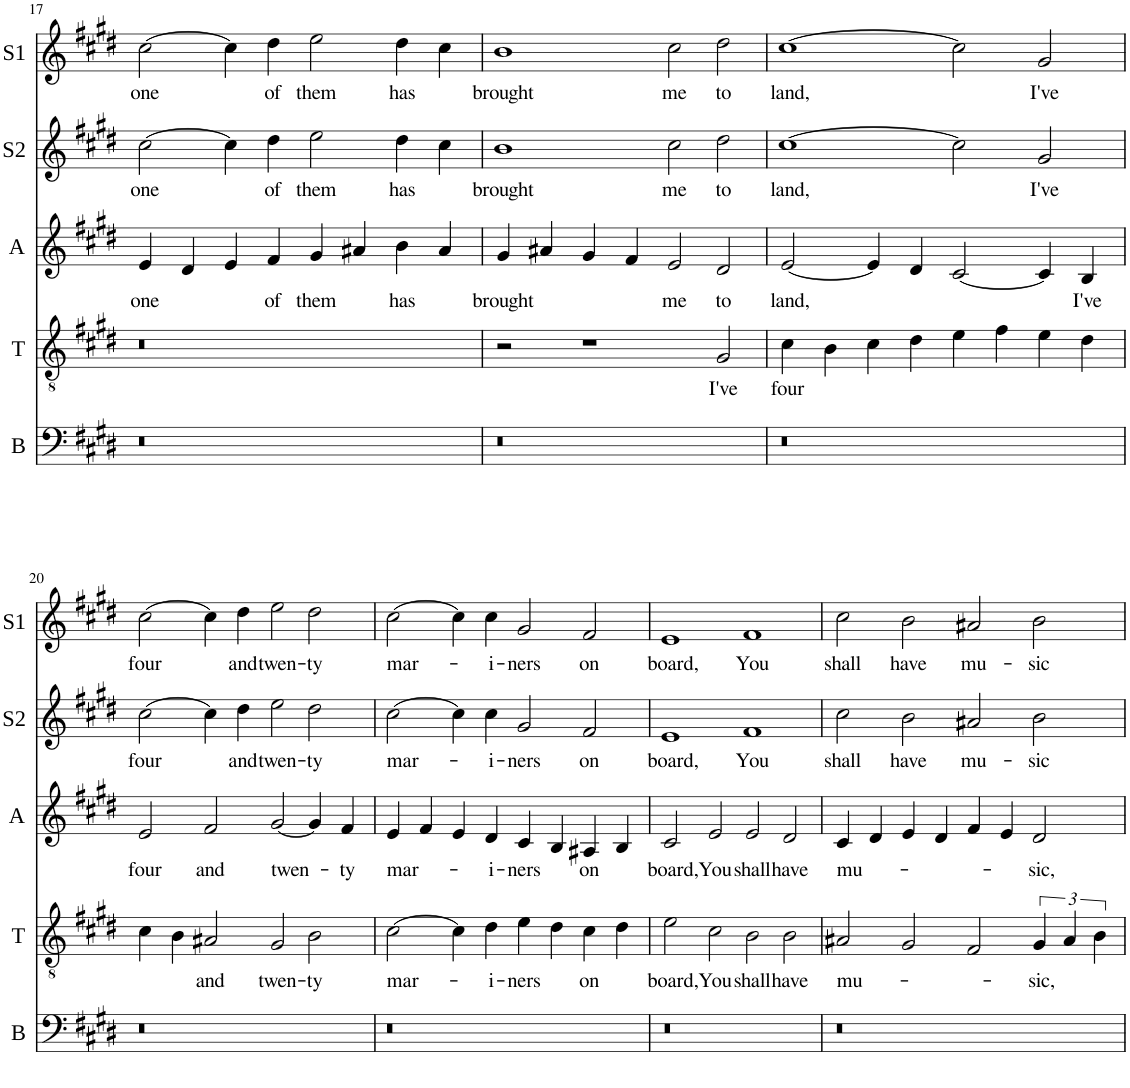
**kern	**kern	**text	**kern	**text	**kern	**text	**kern	**text
*part5	*part4	*part4	*part3	*part3	*part2	*part2	*part1	*part1
*staff5	*staff4	*staff4	*staff3	*staff3	*staff2	*staff2	*staff1	*staff1
*I"Bass	*I"Tenor	*	*I"Alto	*	*I"Soprano 2	*	*I"Soprano 1	*
*I'B	*I'T	*	*I'A	*	*I'S2	*	*I'S1	*
!!LO:PB:g=z
*clefF4	*clefGv2	*	*clefG2	*	*clefG2	*	*clefG2	*
*k[f#c#g#d#]	*k[f#c#g#d#]	*	*k[f#c#g#d#]	*	*k[f#c#g#d#]	*	*k[f#c#g#d#]	*
*M4/2	*M4/2	*	*M4/2	*	*M4/2	*	*M4/2	*
=17	=17	=17	=17	=17	=17	=17	=17	=17
!	!	!	!	!LO:LY:b	!	!LO:LY:b	!	!LO:LY:b
0r	0r	.	4e/	one	[2cc#\	one	[2cc#\	one
.	.	.	4d#/	.	.	.	.	.
.	.	.	4e/	.	4cc#\]	.	4cc#\]	.
!	!	!	!	!LO:LY:b	!	!LO:LY:b	!	!LO:LY:b
.	.	.	4f#/	of	4dd#\	of	4dd#\	of
!	!	!	!	!LO:LY:b	!	!LO:LY:b	!	!LO:LY:b
.	.	.	4g#/	them	2ee\	them	2ee\	them
.	.	.	4a#X/	.	.	.	.	.
!	!	!	!	!LO:LY:b	!	!LO:LY:b	!	!LO:LY:b
.	.	.	4b\	has	4dd#\	has	4dd#\	has
.	.	.	4a#/	.	4cc#\	.	4cc#\	.
=18	=18	=18	=18	=18	=18	=18	=18	=18
!	!	!	!	!LO:LY:b	!	!LO:LY:b	!	!LO:LY:b
0r	2r	.	4g#/	brought	1b	brought	1b	brought
.	.	.	4a#X/	.	.	.	.	.
.	1r	.	4g#/	.	.	.	.	.
.	.	.	4f#/	.	.	.	.	.
!	!	!	!	!LO:LY:b	!	!LO:LY:b	!	!LO:LY:b
.	.	.	2e/	me	2cc#\	me	2cc#\	me
!	!	!LO:LY:b	!	!LO:LY:b	!	!LO:LY:b	!	!LO:LY:b
.	2G#/	I've	2d#/	to	2dd#\	to	2dd#\	to
=19	=19	=19	=19	=19	=19	=19	=19	=19
!	!	!LO:LY:b	!	!LO:LY:b	!	!LO:LY:b	!	!LO:LY:b
0r	4c#\	four	[2e/	land,	[1cc#	land,	[1cc#	land,
.	4B\	.	.	.	.	.	.	.
.	4c#\	.	4e/]	.	.	.	.	.
.	4d#\	.	4d#/	.	.	.	.	.
.	4e\	.	[2c#/	.	2cc#\]	.	2cc#\]	.
.	4f#\	.	.	.	.	.	.	.
!	!	!	!	!	!	!LO:LY:b	!	!LO:LY:b
.	4e\	.	4c#/]	.	2g#/	I've	2g#/	I've
!	!	!	!	!LO:LY:b	!	!	!	!
.	4d#\	.	4B/	I've	.	.	.	.
!!LO:LB:g=z
=20	=20	=20	=20	=20	=20	=20	=20	=20
!	!	!	!	!LO:LY:b	!	!LO:LY:b	!	!LO:LY:b
0r	4c#\	.	2e/	four	[2cc#\	four	[2cc#\	four
.	4B\	.	.	.	.	.	.	.
!	!	!LO:LY:b	!	!LO:LY:b	!	!	!	!
.	2A#X/	and	2f#/	and	4cc#\]	.	4cc#\]	.
!	!	!	!	!	!	!LO:LY:b	!	!LO:LY:b
.	.	.	.	.	4dd#\	and	4dd#\	and
!	!	!LO:LY:b	!	!LO:LY:b	!	!LO:LY:b	!	!LO:LY:b
.	2G#/	twen-	[2g#/	twen-	2ee\	twen-	2ee\	twen-
!	!	!LO:LY:b	!	!	!	!LO:LY:b	!	!LO:LY:b
.	2B\	-ty	4g#/]	.	2dd#\	-ty	2dd#\	-ty
!	!	!	!	!LO:LY:b	!	!	!	!
.	.	.	4f#/	-ty	.	.	.	.
=21	=21	=21	=21	=21	=21	=21	=21	=21
!	!	!LO:LY:b	!	!LO:LY:b	!	!LO:LY:b	!	!LO:LY:b
0r	[2c#\	mar-	4e/	mar-	[2cc#\	mar-	[2cc#\	mar-
.	.	.	4f#/	.	.	.	.	.
.	4c#\]	.	4e/	.	4cc#\]	.	4cc#\]	.
!	!	!LO:LY:b	!	!LO:LY:b	!	!LO:LY:b	!	!LO:LY:b
.	4d#\	-i-	4d#/	-i-	4cc#\	-i-	4cc#\	-i-
!	!	!LO:LY:b	!	!LO:LY:b	!	!LO:LY:b	!	!LO:LY:b
.	4e\	-ners	4c#/	-ners	2g#/	-ners	2g#/	-ners
.	4d#\	.	4B/	.	.	.	.	.
!	!	!LO:LY:b	!	!LO:LY:b	!	!LO:LY:b	!	!LO:LY:b
.	4c#\	on	4A#X/	on	2f#/	on	2f#/	on
.	4d#\	.	4B/	.	.	.	.	.
=22	=22	=22	=22	=22	=22	=22	=22	=22
!	!	!LO:LY:b	!	!LO:LY:b	!	!LO:LY:b	!	!LO:LY:b
0r	2e\	board,	2c#/	board,	1e	board,	1e	board,
!	!	!LO:LY:b	!	!LO:LY:b	!	!	!	!
.	2c#\	You	2e/	You	.	.	.	.
!	!	!LO:LY:b	!	!LO:LY:b	!	!LO:LY:b	!	!LO:LY:b
.	2B\	shall	2e/	shall	1f#	You	1f#	You
!	!	!LO:LY:b	!	!LO:LY:b	!	!	!	!
.	2B\	have	2d#/	have	.	.	.	.
=23	=23	=23	=23	=23	=23	=23	=23	=23
!	!	!LO:LY:b	!	!LO:LY:b	!	!LO:LY:b	!	!LO:LY:b
0r	2A#X/	mu-	4c#/	mu-	2cc#\	shall	2cc#\	shall
.	.	.	4d#/	.	.	.	.	.
!	!	!	!	!	!	!LO:LY:b	!	!LO:LY:b
.	2G#/	.	4e/	.	2b\	have	2b\	have
.	.	.	4d#/	.	.	.	.	.
!	!	!	!	!	!	!LO:LY:b	!	!LO:LY:b
.	2F#/	.	4f#/	.	2a#X/	mu-	2a#X/	mu-
.	.	.	4e/	.	.	.	.	.
!	!	!LO:LY:b	!	!LO:LY:b	!	!LO:LY:b	!	!LO:LY:b
.	6G#/	-sic,	2d#/	-sic,	2b\	-sic	2b\	-sic
.	6A#/	.	.	.	.	.	.	.
.	6B\	.	.	.	.	.	.	.
=	=	=	=	=	=	=	=	=
*-	*-	*-	*-	*-	*-	*-	*-	*-
